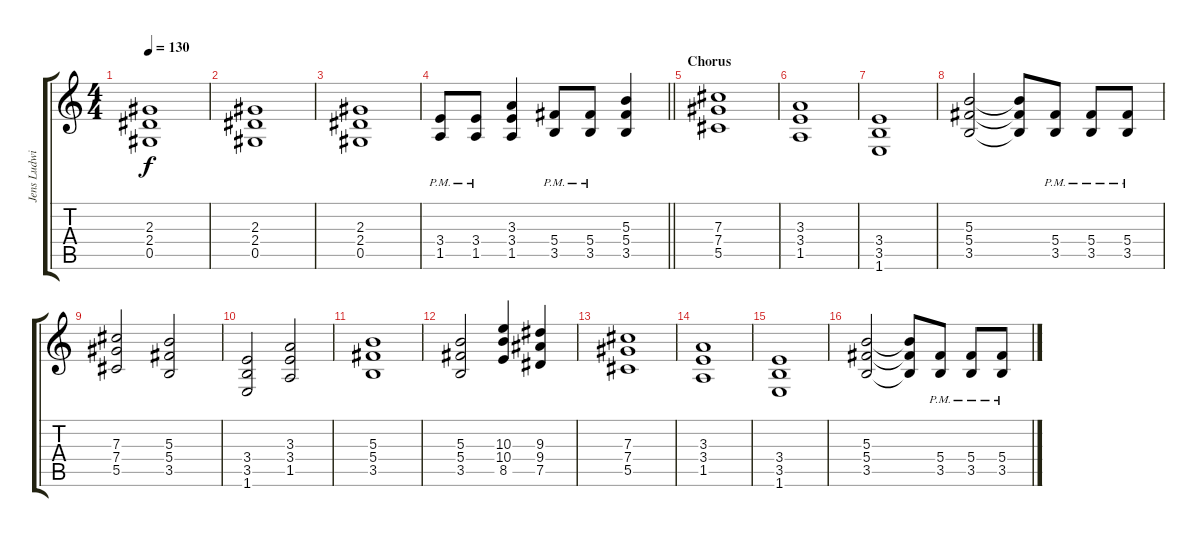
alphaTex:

\track ("Jens Ludwig" "Jens Ludwi") {instrument distortionguitar}
\staff {score tabs}
\tuning (Eb4 Bb3 Gb3 Db3 Ab2 Eb2) {hide}
\ts (4 4)
\tempo 130
\clef g2
\ks c
(2.3 2.4 0.5).1{dy f} |
(2.3 2.4 0.5).1 |
(2.3 2.4 0.5).1 |
\barLineRight lightlight
(3.4 1.5{pm}).8 (3.4 1.5{pm}).8 (3.3 3.4 1.5).4 (5.4 3.5{pm}).8 (5.4 3.5{pm}).8 (5.3 5.4 3.5).4 |
\section ("" "Chorus")
(7.3 7.4 5.5).1 |
(3.3 3.4 1.5).1 |
(3.4 3.5 1.6).1 |
(5.3 5.4 3.5).2 (5.3{t} 5.4{t} 3.5{t}).8 (5.4 3.5{pm}).8 (5.4 3.5{pm}).8 (5.4 3.5{pm}).8 |
(7.3 7.4 5.5).2 (5.3 5.4 3.5).2 |
(3.4 3.5 1.6).2 (3.3 3.4 1.5).2 |
(5.3 5.4 3.5).1 |
(5.3 5.4 3.5).2 (10.3 10.4 8.5).4 (9.3 9.4 7.5).4 |
(7.3 7.4 5.5).1 |
(3.3 3.4 1.5).1 |
(3.4 3.5 1.6).1 |
(5.3 5.4 3.5).2 (5.3{t} 5.4{t} 3.5{t}).8 (5.4 3.5{pm}).8 (5.4 3.5{pm}).8 (5.4 3.5{pm}).8
